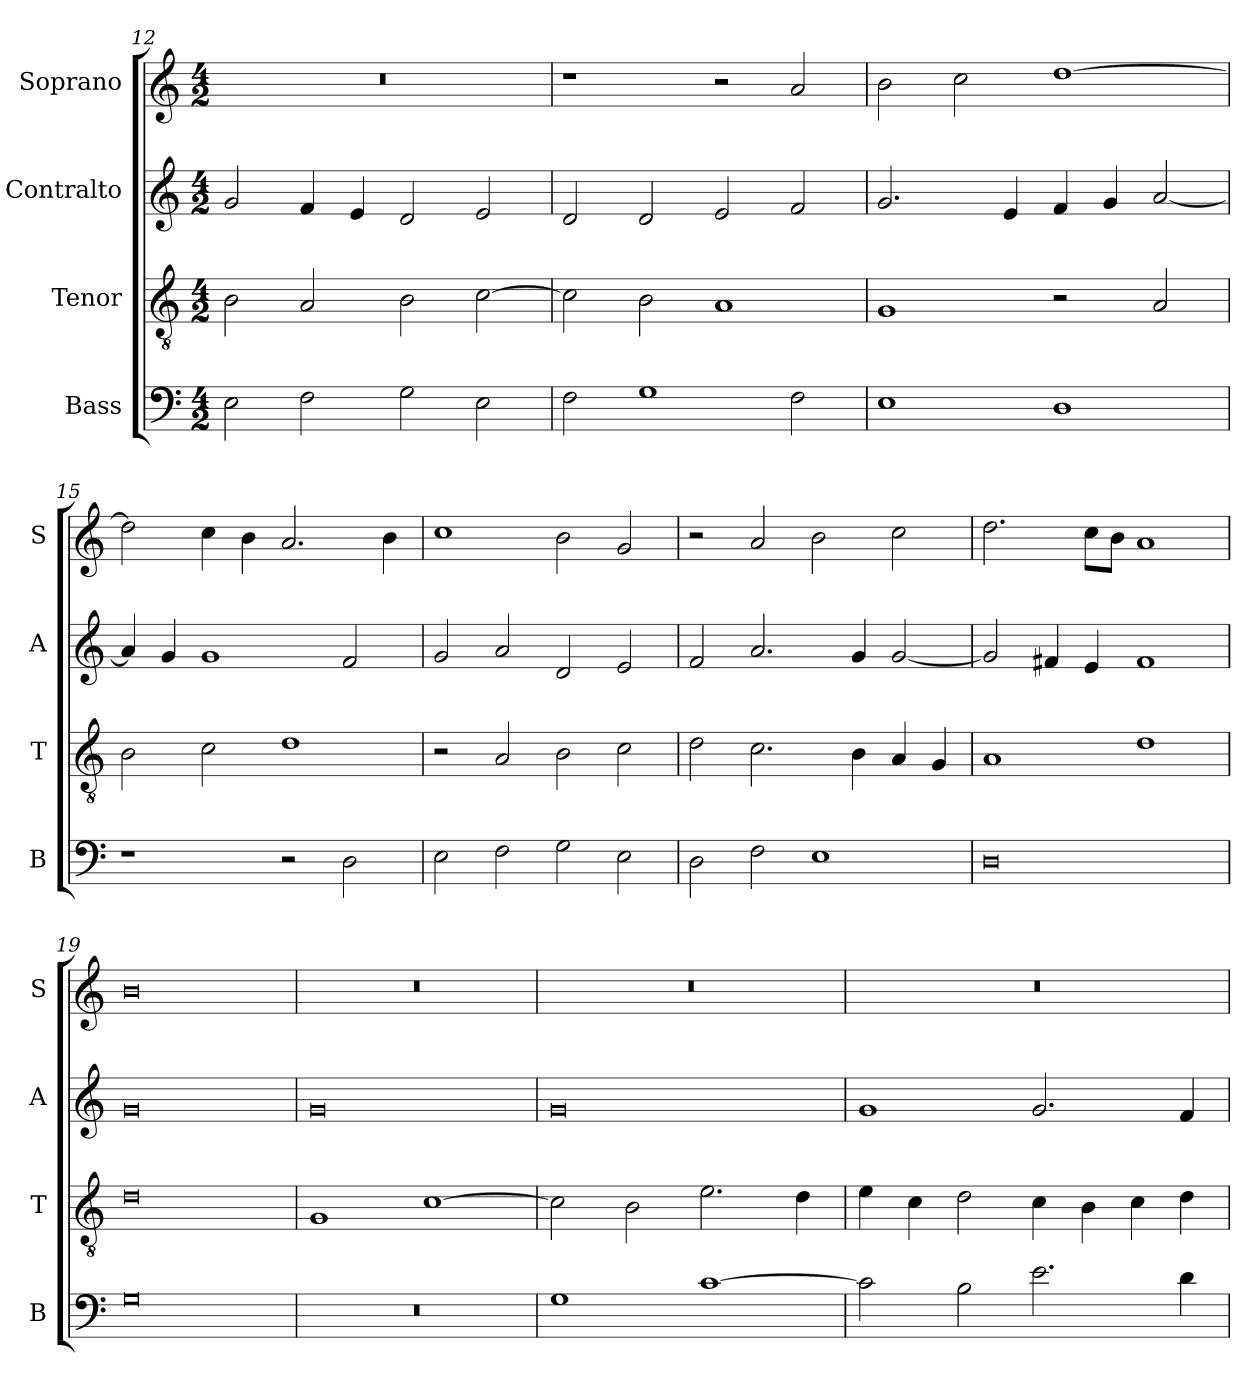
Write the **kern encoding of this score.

**kern	**kern	**kern	**kern
*part4	*part3	*part2	*part1
*staff4	*staff3	*staff2	*staff1
*I"Bass	*I"Tenor	*I"Contralto	*I"Soprano
*I'B	*I'T	*I'A	*I'S
*clefF4	*clefGv2	*clefG2	*clefG2
*k[]	*k[]	*k[]	*k[]
*G:mix	*G:mix	*G:mix	*G:mix
*M4/2	*M4/2	*M4/2	*M4/2
=12	=12	=12	=12
2E	2B	2g	0r
2F	2A	4f	.
.	.	4e	.
2G	2B	2d	.
2E	[2c	2e	.
=13	=13	=13	=13
2F	2c]	2d	1r
1G	2B	2d	.
.	1A	2e	2r
2F	.	2f	2a
=14	=14	=14	=14
1E	1G	2.g	2b
.	.	.	2cc
.	.	4e	.
1D	2r	4f	[1dd
.	.	4g	.
.	2A	[2a	.
=15	=15	=15	=15
1r	2B	4a]	2dd]
.	.	4g	.
.	2c	1g	4cc
.	.	.	4b
2r	1d	.	2.a
2D	.	2f	.
.	.	.	4b
=16	=16	=16	=16
2E	2r	2g	1cc
2F	2A	2a	.
2G	2B	2d	2b
2E	2c	2e	2g
=17	=17	=17	=17
2D	2d	2f	2r
2F	2.c	2.a	2a
1E	.	.	2b
.	4B	4g	.
.	4A	[2g	2cc
.	4G	.	.
=18	=18	=18	=18
0D	1A	2g]	2.dd
.	.	4f#X	.
.	.	4e	8cc\L
.	.	.	8b\J
.	1d	1f#	1a
=19	=19	=19	=19
0G	0d	0g	0b
=20	=20	=20	=20
0r	1G	0g	0r
.	[1c	.	.
=21	=21	=21	=21
1G	2c]	0g	0r
.	2B	.	.
[1c	2.e	.	.
.	4d	.	.
=22	=22	=22	=22
2c]	4e	1g	0r
.	4c	.	.
2B	2d	.	.
2.e	4c	2.g	.
.	4B	.	.
.	4c	.	.
4d	4d	4f	.
=	=	=	=
*-	*-	*-	*-
